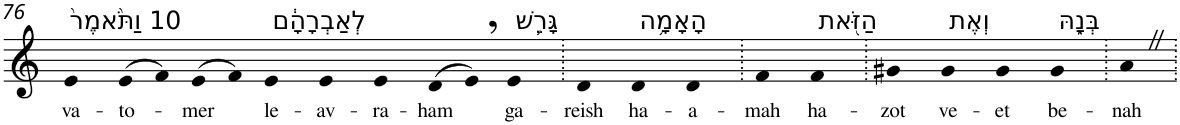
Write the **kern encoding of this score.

**kern	**text
*part1	*part1
*staff1	*staff1
*I"Piano	*
*I'Pno	*
!!LO:PB:g=z
*clefG2	*
*k[]	*
=76	=76
!LO:TX:a:t=10 וַתֹּ֙אמֶר֙	!
!	!LO:LY:b
4e	va-
!	!LO:LY:b
(>8e	-to-
8f)	.
!	!LO:LY:b
(>8e	-mer
8f)	.
!LO:TX:a:t=לְאַבְרָהָ֔ם	!
!	!LO:LY:b
4e	le-
!	!LO:LY:b
4e	-av-
!	!LO:LY:b
4e	-ra-
!	!LO:LY:b
(>8d	-ham
8e,)	.
!LO:TX:a:t=גָּרֵ֛שׁ	!
!	!LO:LY:b
4e	ga-
=77.	=77.
!	!LO:LY:b
4d	-reish
!LO:TX:a:t=הָאָמָ֥ה	!
!	!LO:LY:b
4d	ha-
!	!LO:LY:b
4d	-a-
=78.	=78.
!	!LO:LY:b
4f	-mah
!LO:TX:a:t=הַזֹּ֖את	!
!	!LO:LY:b
4f	ha-
=79.	=79.
!	!LO:LY:b
4g#X	-zot
!LO:TX:a:t=וְאֶת	!
!	!LO:LY:b
4g#	ve-
!	!LO:LY:b
4g#	-et
!LO:TX:a:t=בְּנָ֑הּ	!
!	!LO:LY:b
4g#	be-
=80.	=80.
!	!LO:LY:b
4aZ	-nah
=.	=.
*-	*-
